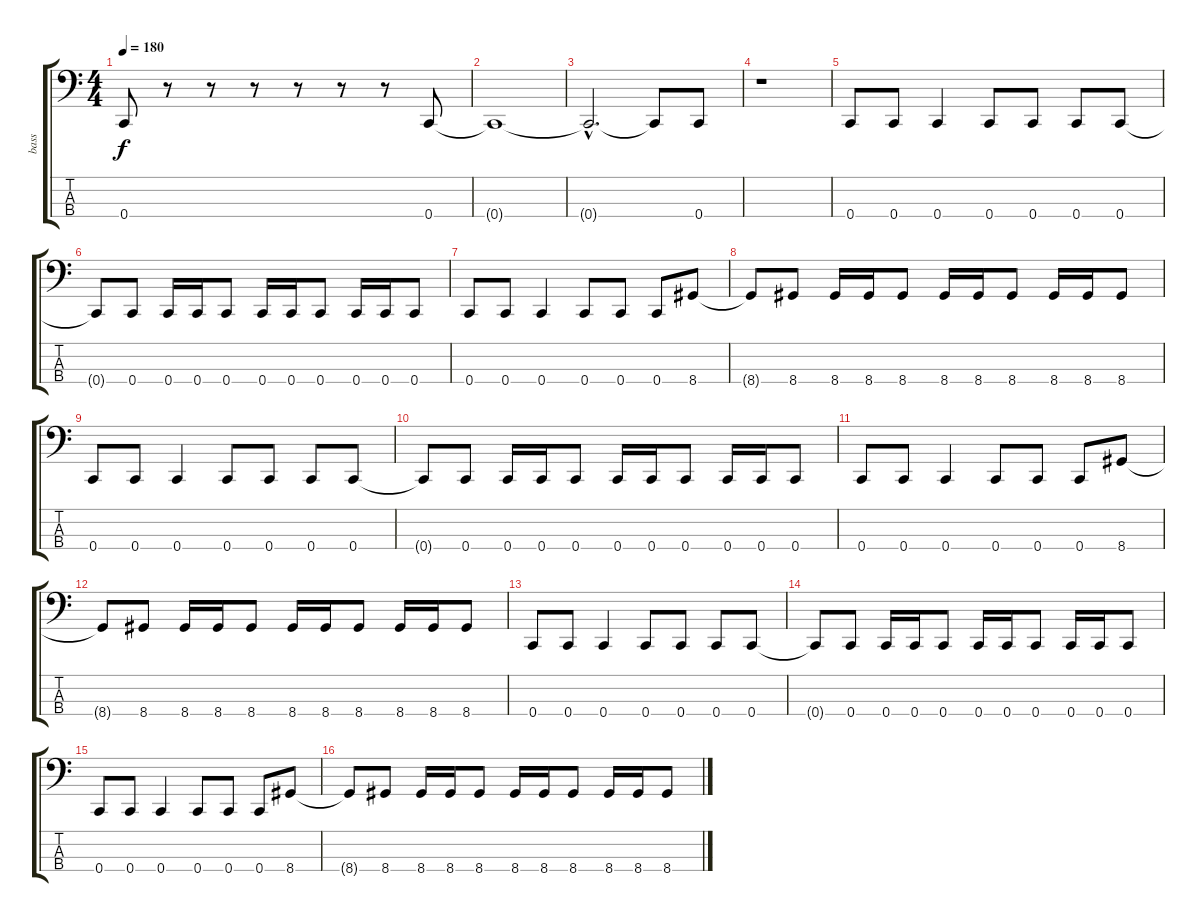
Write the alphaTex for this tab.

\track ("bass" "bass") {instrument electricbasspick}
\staff {score tabs}
\tuning (F2 C2 G1 C1) {hide}
\ts (4 4)
\tempo 180
\clef f4
\ks c
0.4.8{dy f} r.8 r.8 r.8 r.8 r.8 r.8 0.4.8 |
0.4{t}.1 |
0.4{hac t}.2{d} 0.4{t}.8 0.4.8 |
r.1 |
0.4.8 0.4.8 0.4.4 0.4.8 0.4.8 0.4.8 0.4.8 |
0.4{t}.8 0.4.8 0.4.16 0.4.16 0.4.8 0.4.16 0.4.16 0.4.8 0.4.16 0.4.16 0.4.8 |
0.4.8 0.4.8 0.4.4 0.4.8 0.4.8 0.4.8 8.4.8 |
8.4{t}.8 8.4.8 8.4.16 8.4.16 8.4.8 8.4.16 8.4.16 8.4.8 8.4.16 8.4.16 8.4.8 |
0.4.8 0.4.8 0.4.4 0.4.8 0.4.8 0.4.8 0.4.8 |
0.4{t}.8 0.4.8 0.4.16 0.4.16 0.4.8 0.4.16 0.4.16 0.4.8 0.4.16 0.4.16 0.4.8 |
0.4.8 0.4.8 0.4.4 0.4.8 0.4.8 0.4.8 8.4.8 |
8.4{t}.8 8.4.8 8.4.16 8.4.16 8.4.8 8.4.16 8.4.16 8.4.8 8.4.16 8.4.16 8.4.8 |
0.4.8 0.4.8 0.4.4 0.4.8 0.4.8 0.4.8 0.4.8 |
0.4{t}.8 0.4.8 0.4.16 0.4.16 0.4.8 0.4.16 0.4.16 0.4.8 0.4.16 0.4.16 0.4.8 |
0.4.8 0.4.8 0.4.4 0.4.8 0.4.8 0.4.8 8.4.8 |
8.4{t}.8 8.4.8 8.4.16 8.4.16 8.4.8 8.4.16 8.4.16 8.4.8 8.4.16 8.4.16 8.4.8
